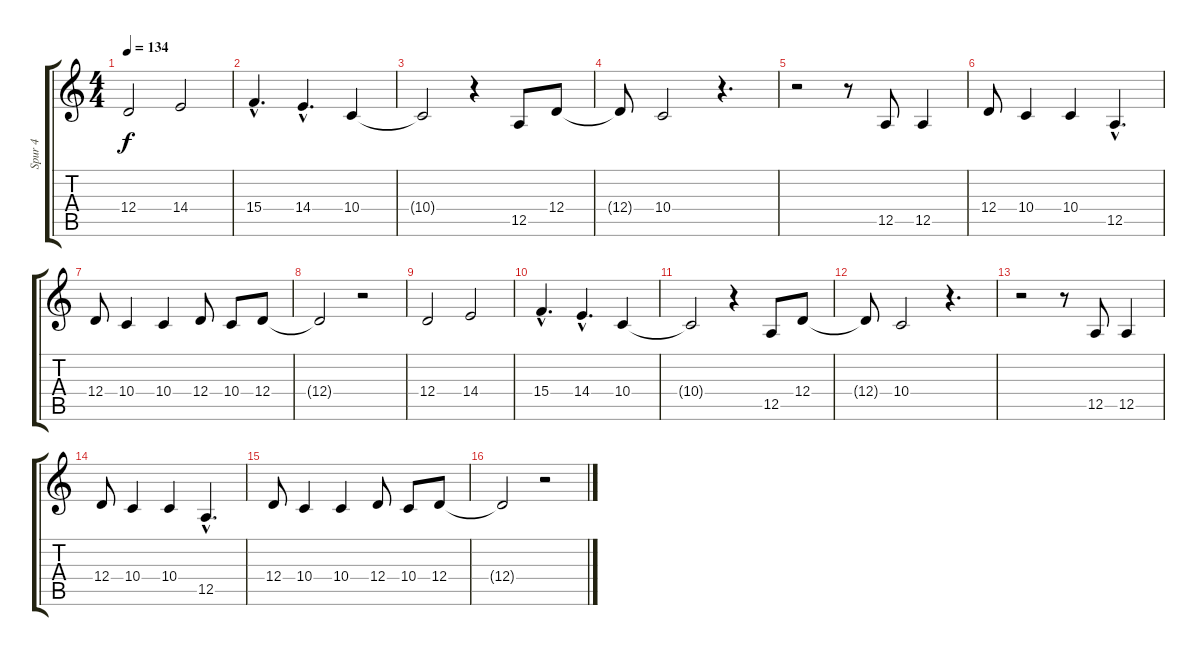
\track ("Spur 4" "Spur 4") {instrument lead6voice}
\staff {score tabs}
\tuning (E4 B3 G3 D3 A2 E2) {hide}
\ts (4 4)
\tempo 134
\clef g2
\ks c
12.4.2{dy f} 14.4.2 |
15.4{hac}.4{d} 14.4{hac}.4{d} 10.4.4 |
10.4{t}.2 r.4 12.5.8 12.4.8 |
12.4{t}.8 10.4.2 r.4{d} |
r.2 r.8 12.5.8 12.5.4 |
12.4.8 10.4.4 10.4.4 12.5{hac}.4{d} |
12.4.8 10.4.4 10.4.4 12.4.8 10.4.8 12.4.8 |
12.4{t}.2 r.2 |
12.4.2 14.4.2 |
15.4{hac}.4{d} 14.4{hac}.4{d} 10.4.4 |
10.4{t}.2 r.4 12.5.8 12.4.8 |
12.4{t}.8 10.4.2 r.4{d} |
r.2 r.8 12.5.8 12.5.4 |
12.4.8 10.4.4 10.4.4 12.5{hac}.4{d} |
12.4.8 10.4.4 10.4.4 12.4.8 10.4.8 12.4.8 |
12.4{t}.2 r.2
